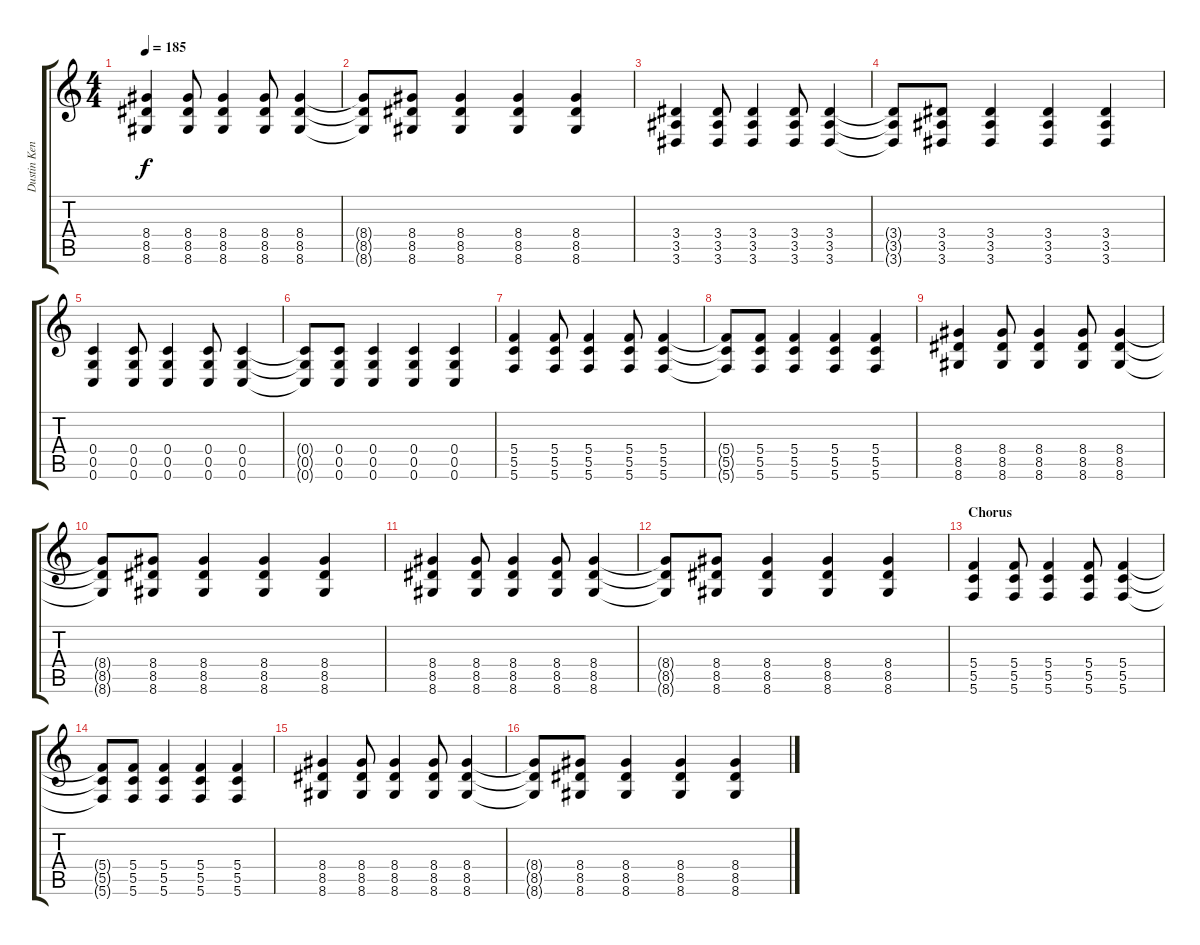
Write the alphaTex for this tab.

\track ("Dustin Kensrue (Guitar)" "Dustin Ken") {instrument overdrivenguitar}
\staff {score tabs}
\tuning (D4 A3 F3 C3 G2 C2) {hide}
\ts (4 4)
\tempo 185
\clef g2
\ks c
(8.4 8.5 8.6).4{dy f} (8.4 8.5 8.6).8 (8.4 8.5 8.6).4 (8.4 8.5 8.6).8 (8.4 8.5 8.6).4 |
(8.4{t} 8.5{t} 8.6{t}).8 (8.4 8.5 8.6).8 (8.4 8.5 8.6).4 (8.4 8.5 8.6).4 (8.4 8.5 8.6).4 |
(3.4 3.5 3.6).4 (3.4 3.5 3.6).8 (3.4 3.5 3.6).4 (3.4 3.5 3.6).8 (3.4 3.5 3.6).4 |
(3.4{t} 3.5{t} 3.6{t}).8 (3.4 3.5 3.6).8 (3.4 3.5 3.6).4 (3.4 3.5 3.6).4 (3.4 3.5 3.6).4 |
(0.4 0.5 0.6).4 (0.4 0.5 0.6).8 (0.4 0.5 0.6).4 (0.4 0.5 0.6).8 (0.4 0.5 0.6).4 |
(0.4{t} 0.5{t} 0.6{t}).8 (0.4 0.5 0.6).8 (0.4 0.5 0.6).4 (0.4 0.5 0.6).4 (0.4 0.5 0.6).4 |
(5.4 5.5 5.6).4 (5.4 5.5 5.6).8 (5.4 5.5 5.6).4 (5.4 5.5 5.6).8 (5.4 5.5 5.6).4 |
(5.4{t} 5.5{t} 5.6{t}).8 (5.4 5.5 5.6).8 (5.4 5.5 5.6).4 (5.4 5.5 5.6).4 (5.4 5.5 5.6).4 |
(8.4 8.5 8.6).4 (8.4 8.5 8.6).8 (8.4 8.5 8.6).4 (8.4 8.5 8.6).8 (8.4 8.5 8.6).4 |
(8.4{t} 8.5{t} 8.6{t}).8 (8.4 8.5 8.6).8 (8.4 8.5 8.6).4 (8.4 8.5 8.6).4 (8.4 8.5 8.6).4 |
(8.4 8.5 8.6).4 (8.4 8.5 8.6).8 (8.4 8.5 8.6).4 (8.4 8.5 8.6).8 (8.4 8.5 8.6).4 |
(8.4{t} 8.5{t} 8.6{t}).8 (8.4 8.5 8.6).8 (8.4 8.5 8.6).4 (8.4 8.5 8.6).4 (8.4 8.5 8.6).4 |
\section ("" "Chorus")
(5.4 5.5 5.6).4 (5.4 5.5 5.6).8 (5.4 5.5 5.6).4 (5.4 5.5 5.6).8 (5.4 5.5 5.6).4 |
(5.4{t} 5.5{t} 5.6{t}).8 (5.4 5.5 5.6).8 (5.4 5.5 5.6).4 (5.4 5.5 5.6).4 (5.4 5.5 5.6).4 |
(8.4 8.5 8.6).4 (8.4 8.5 8.6).8 (8.4 8.5 8.6).4 (8.4 8.5 8.6).8 (8.4 8.5 8.6).4 |
(8.4{t} 8.5{t} 8.6{t}).8 (8.4 8.5 8.6).8 (8.4 8.5 8.6).4 (8.4 8.5 8.6).4 (8.4 8.5 8.6).4
